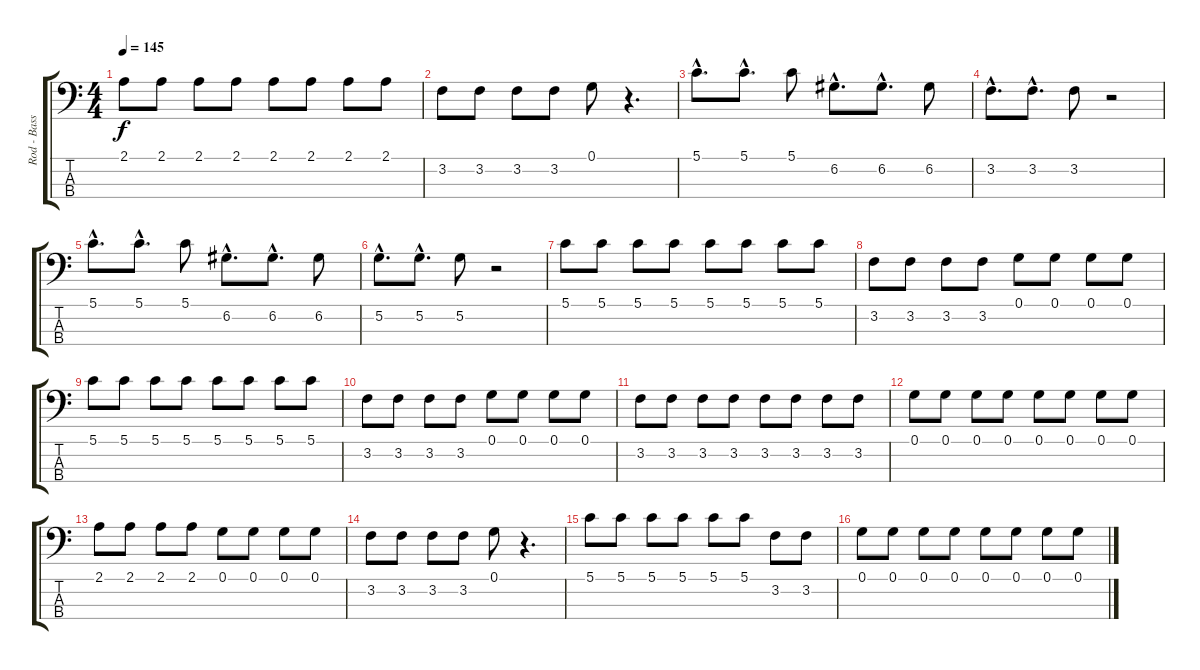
\track ("Rod - Bass" "Rod - Bass") {instrument slapbass1}
\staff {score tabs}
\tuning (G2 D2 A1 E1) {hide}
\ts (4 4)
\tempo 145
\clef f4
\ks c
2.1.8{dy f} 2.1.8 2.1.8 2.1.8 2.1.8 2.1.8 2.1.8 2.1.8 |
3.2.8 3.2.8 3.2.8 3.2.8 0.1.8 r.4{d} |
5.1{hac}.8{d} 5.1{hac}.8{d} 5.1.8 6.2{hac}.8{d} 6.2{hac}.8{d} 6.2.8 |
3.2{hac}.8{d} 3.2{hac}.8{d} 3.2.8 r.2 |
5.1{hac}.8{d} 5.1{hac}.8{d} 5.1.8 6.2{hac}.8{d} 6.2{hac}.8{d} 6.2.8 |
5.2{hac}.8{d} 5.2{hac}.8{d} 5.2.8 r.2 |
5.1.8 5.1.8 5.1.8 5.1.8 5.1.8 5.1.8 5.1.8 5.1.8 |
3.2.8 3.2.8 3.2.8 3.2.8 0.1.8 0.1.8 0.1.8 0.1.8 |
5.1.8 5.1.8 5.1.8 5.1.8 5.1.8 5.1.8 5.1.8 5.1.8 |
3.2.8 3.2.8 3.2.8 3.2.8 0.1.8 0.1.8 0.1.8 0.1.8 |
3.2.8 3.2.8 3.2.8 3.2.8 3.2.8 3.2.8 3.2.8 3.2.8 |
0.1.8 0.1.8 0.1.8 0.1.8 0.1.8 0.1.8 0.1.8 0.1.8 |
2.1.8 2.1.8 2.1.8 2.1.8 0.1.8 0.1.8 0.1.8 0.1.8 |
3.2.8 3.2.8 3.2.8 3.2.8 0.1.8 r.4{d} |
5.1.8 5.1.8 5.1.8 5.1.8 5.1.8 5.1.8 3.2.8 3.2.8 |
0.1.8 0.1.8 0.1.8 0.1.8 0.1.8 0.1.8 0.1.8 0.1.8
